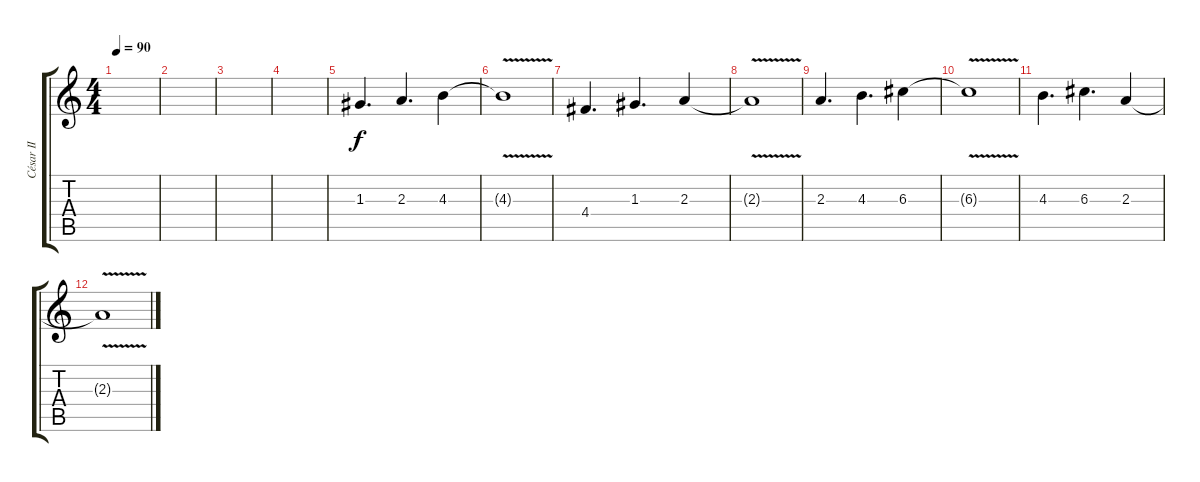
\track ("César II" "César II") {instrument distortionguitar}
\staff {score tabs}
\tuning (E4 B3 G3 D3 A2 E2) {hide}
\ts (4 4)
\tempo 90
\clef g2
\ks c
|
|
|
|
1.3.4{d} 2.3.4{d} 4.3.4 |
4.3{v t}.1 |
4.4.4{d} 1.3.4{d} 2.3.4 |
2.3{v t}.1 |
2.3.4{d} 4.3.4{d} 6.3.4 |
6.3{v t}.1 |
4.3.4{d} 6.3.4{d} 2.3.4 |
2.3{v t}.1
